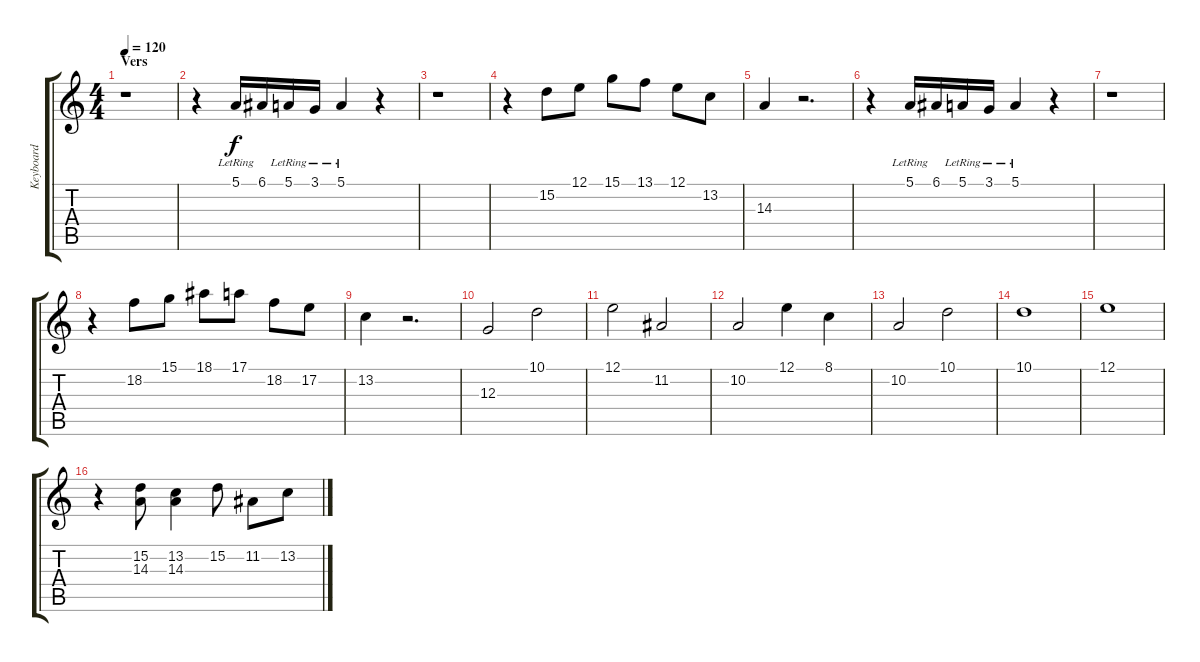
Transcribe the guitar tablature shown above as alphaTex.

\track ("Keyboard" "Keyboard") {instrument electricpiano1}
\staff {score tabs}
\tuning (E4 B3 G3 D3 A2 E2) {hide}
\ts (4 4)
\section ("" "Vers")
\tempo 120
\clef g2
\ks c
r.1{dy f instrument electricpiano1} |
r.4 5.1{lr}.16 6.1.16 5.1{lr}.16 3.1{lr}.16 5.1{lr}.4 r.4 |
r.1 |
r.4 15.2.8 12.1.8 15.1.8 13.1.8 12.1.8 13.2.8 |
14.3.4 r.2{d} |
r.4 5.1{lr}.16 6.1.16 5.1{lr}.16 3.1{lr}.16 5.1{lr}.4 r.4 |
r.1 |
r.4 18.2.8 15.1.8 18.1.8 17.1.8 18.2.8 17.2.8 |
13.2.4 r.2{d} |
12.3.2 10.1.2 |
12.1.2 11.2.2 |
10.2.2 12.1.4 8.1.4 |
10.2.2 10.1.2 |
10.1.1 |
12.1.1 |
r.4 (15.2 14.3).8 (13.2 14.3).4 15.2.8 11.2.8 13.2.8
